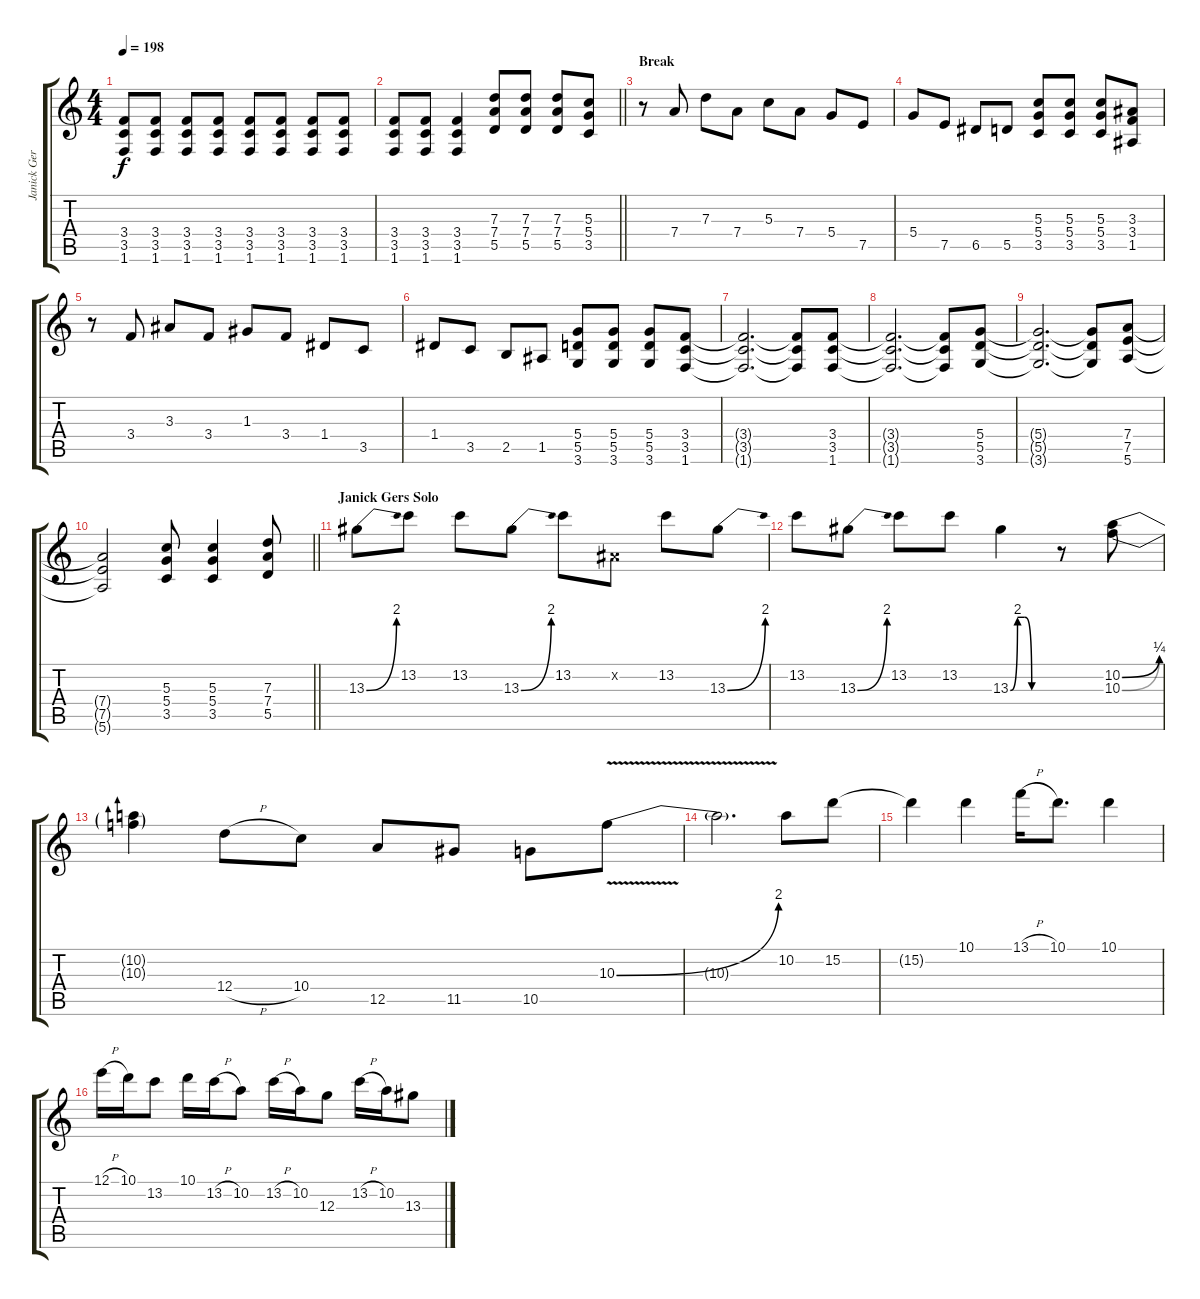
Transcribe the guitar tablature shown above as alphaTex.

\track ("Janick Gers" "Janick Ger") {instrument distortionguitar}
\staff {score tabs}
\tuning (E4 B3 G3 D3 A2 E2) {hide}
\ts (4 4)
\tempo 198
\clef g2
\ks c
(3.4{t} 3.5{t} 1.6{t}).8{dy f} (3.4 3.5 1.6).8 (3.4 3.5 1.6).8 (3.4 3.5 1.6).8 (3.4 3.5 1.6).8 (3.4 3.5 1.6).8 (3.4 3.5 1.6).8 (3.4 3.5 1.6).8 |
\barLineRight lightlight
(3.4 3.5 1.6).8 (3.4 3.5 1.6).8 (3.4 3.5 1.6).4 (7.3 7.4 5.5).8 (7.3 7.4 5.5).8 (7.3 7.4 5.5).8 (5.3 5.4 3.5).8 |
\section ("" "Break")
r.8 7.4.8 7.3.8 7.4.8 5.3.8 7.4.8 5.4.8 7.5.8 |
5.4.8 7.5.8 6.5.8 5.5.8 (5.3 5.4 3.5).8 (5.3 5.4 3.5).8 (5.3 5.4 3.5).8 (3.3 3.4 1.5).8 |
r.8 3.4.8 3.3.8 3.4.8 1.3.8 3.4.8 1.4.8 3.5.8 |
1.4.8 3.5.8 2.5.8 1.5.8 (5.4 5.5 3.6).8 (5.4 5.5 3.6).8 (5.4 5.5 3.6).8 (3.4 3.5 1.6).8 |
(3.4{t} 3.5{t} 1.6{t}).2{d} (3.4{t} 3.5{t} 1.6{t}).8 (3.4 3.5 1.6).8 |
(3.4{t} 3.5{t} 1.6{t}).2{d} (3.4{t} 3.5{t} 1.6{t}).8 (5.4 5.5 3.6).8 |
(5.4{t} 5.5{t} 3.6{t}).2{d} (5.4{t} 5.5{t} 3.6{t}).8 (7.4 7.5 5.6).8 |
\barLineRight lightlight
(7.4{t} 7.5{t} 5.6{t}).2 (5.3 5.4 3.5).8 (5.3 5.4 3.5).4 (7.3 7.4 5.5).8 |
\section ("" "Janick Gers Solo")
13.3{be (bend 0 0 60 8)}.8{volume 16 balance 16 instrument distortionguitar} 13.2.8 13.2.8 13.3{be (bend 0 0 60 8)}.8 13.2.8 -1.2{x}.8 13.2.8 13.3{be (bend 0 0 60 8)}.8 |
13.2.8 13.3{be (bend 0 0 60 8)}.8 13.2.8 13.2.8 13.3{be (custom 0 0 10 8 20 8 30 0 60 0)}.4 r.8 (10.2{be (bend 0 0 60 1)} 10.3{be (bend 0 0 60 1)}).8 |
(10.2{t} 10.3{t}).4 12.4{h}.8 10.4.8 12.5.8 11.5.8 10.5.8 10.3{be (bend 0 0 60 8) v}.8 |
10.3{t}.2{d} 10.2.8 15.2.8 |
15.2{t}.4 10.1.4 13.1{h}.16 10.1.8{d} 10.1.4 |
12.1{h}.16 10.1.16 13.2.8 10.1.16 13.2{h}.16 10.2.8 13.2{h}.16 10.2.16 12.3.8 13.2{h}.16 10.2.16 13.3.8
